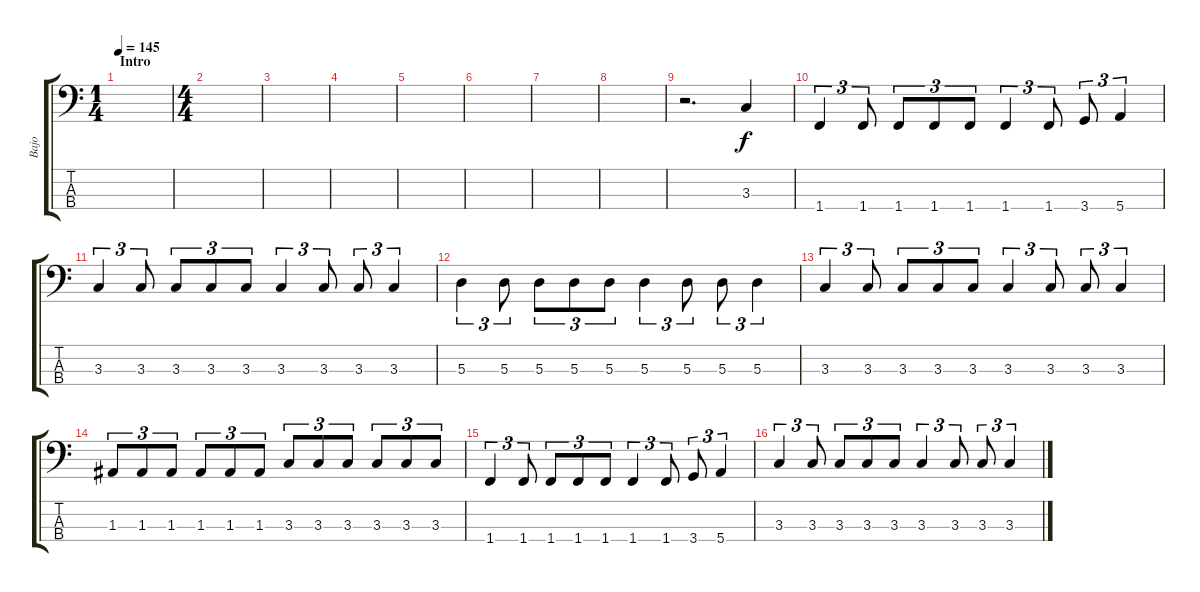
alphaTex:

\track ("Bajo" "Bajo") {instrument electricbassfinger}
\staff {score tabs}
\tuning (G2 D2 A1 E1) {hide}
\ts (1 4)
\section ("" "Intro")
\tempo 145
\clef f4
\ks c
|
\ts (4 4)
|
|
|
|
|
|
|
r.2{d} 3.3.4 |
1.4.4{tu (3 2)} 1.4.8{tu (3 2)} 1.4.8{tu (3 2)} 1.4.8{tu (3 2)} 1.4.8{tu (3 2)} 1.4.4{tu (3 2)} 1.4.8{tu (3 2)} 3.4.8{tu (3 2)} 5.4.4{tu (3 2)} |
3.3.4{tu (3 2)} 3.3.8{tu (3 2)} 3.3.8{tu (3 2)} 3.3.8{tu (3 2)} 3.3.8{tu (3 2)} 3.3.4{tu (3 2)} 3.3.8{tu (3 2)} 3.3.8{tu (3 2)} 3.3.4{tu (3 2)} |
5.3.4{tu (3 2)} 5.3.8{tu (3 2)} 5.3.8{tu (3 2)} 5.3.8{tu (3 2)} 5.3.8{tu (3 2)} 5.3.4{tu (3 2)} 5.3.8{tu (3 2)} 5.3.8{tu (3 2)} 5.3.4{tu (3 2)} |
3.3.4{tu (3 2)} 3.3.8{tu (3 2)} 3.3.8{tu (3 2)} 3.3.8{tu (3 2)} 3.3.8{tu (3 2)} 3.3.4{tu (3 2)} 3.3.8{tu (3 2)} 3.3.8{tu (3 2)} 3.3.4{tu (3 2)} |
1.3.8{tu (3 2)} 1.3.8{tu (3 2)} 1.3.8{tu (3 2)} 1.3.8{tu (3 2)} 1.3.8{tu (3 2)} 1.3.8{tu (3 2)} 3.3.8{tu (3 2)} 3.3.8{tu (3 2)} 3.3.8{tu (3 2)} 3.3.8{tu (3 2)} 3.3.8{tu (3 2)} 3.3.8{tu (3 2)} |
1.4.4{tu (3 2)} 1.4.8{tu (3 2)} 1.4.8{tu (3 2)} 1.4.8{tu (3 2)} 1.4.8{tu (3 2)} 1.4.4{tu (3 2)} 1.4.8{tu (3 2)} 3.4.8{tu (3 2)} 5.4.4{tu (3 2)} |
3.3.4{tu (3 2)} 3.3.8{tu (3 2)} 3.3.8{tu (3 2)} 3.3.8{tu (3 2)} 3.3.8{tu (3 2)} 3.3.4{tu (3 2)} 3.3.8{tu (3 2)} 3.3.8{tu (3 2)} 3.3.4{tu (3 2)}
